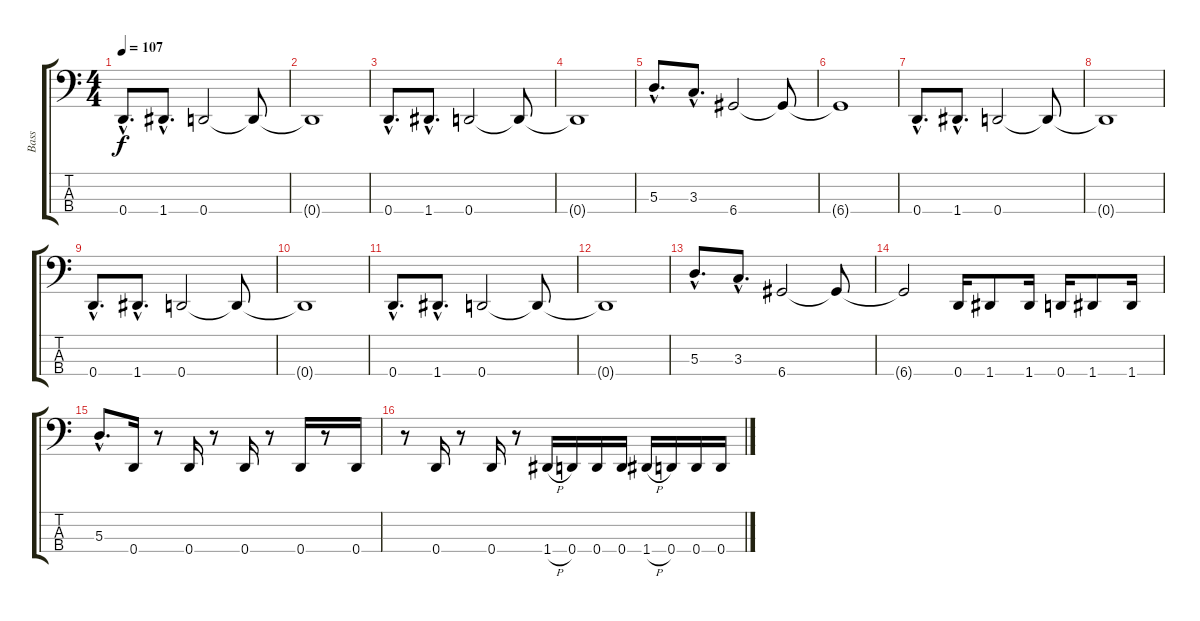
\track ("Bass" "Bass") {instrument electricbassfinger}
\staff {score tabs}
\tuning (G2 D2 A1 D1) {hide}
\ts (4 4)
\tempo 107
\clef f4
\ks c
0.4{hac}.8{d dy f} 1.4{hac}.8{d} 0.4.2 0.4{t}.8 |
0.4{t}.1 |
0.4{hac}.8{d} 1.4{hac}.8{d} 0.4.2 0.4{t}.8 |
0.4{t}.1 |
5.3{hac}.8{d} 3.3{hac}.8{d} 6.4.2 6.4{t}.8 |
6.4{t}.1 |
0.4{hac}.8{d} 1.4{hac}.8{d} 0.4.2 0.4{t}.8 |
0.4{t}.1 |
0.4{hac}.8{d} 1.4{hac}.8{d} 0.4.2 0.4{t}.8 |
0.4{t}.1 |
0.4{hac}.8{d} 1.4{hac}.8{d} 0.4.2 0.4{t}.8 |
0.4{t}.1 |
5.3{hac}.8{d} 3.3{hac}.8{d} 6.4.2 6.4{t}.8 |
6.4{t}.2 0.4.16 1.4.8 1.4.16 0.4.16 1.4.8 1.4.16 |
5.3{hac}.8{d} 0.4.16 r.8 0.4.16 r.8 0.4.16 r.8 0.4.16 r.8 0.4.16 |
r.8 0.4.16 r.8 0.4.16 r.8 1.4{h}.16 0.4.16 0.4.16 0.4.16 1.4{h}.16 0.4.16 0.4.16 0.4.16
